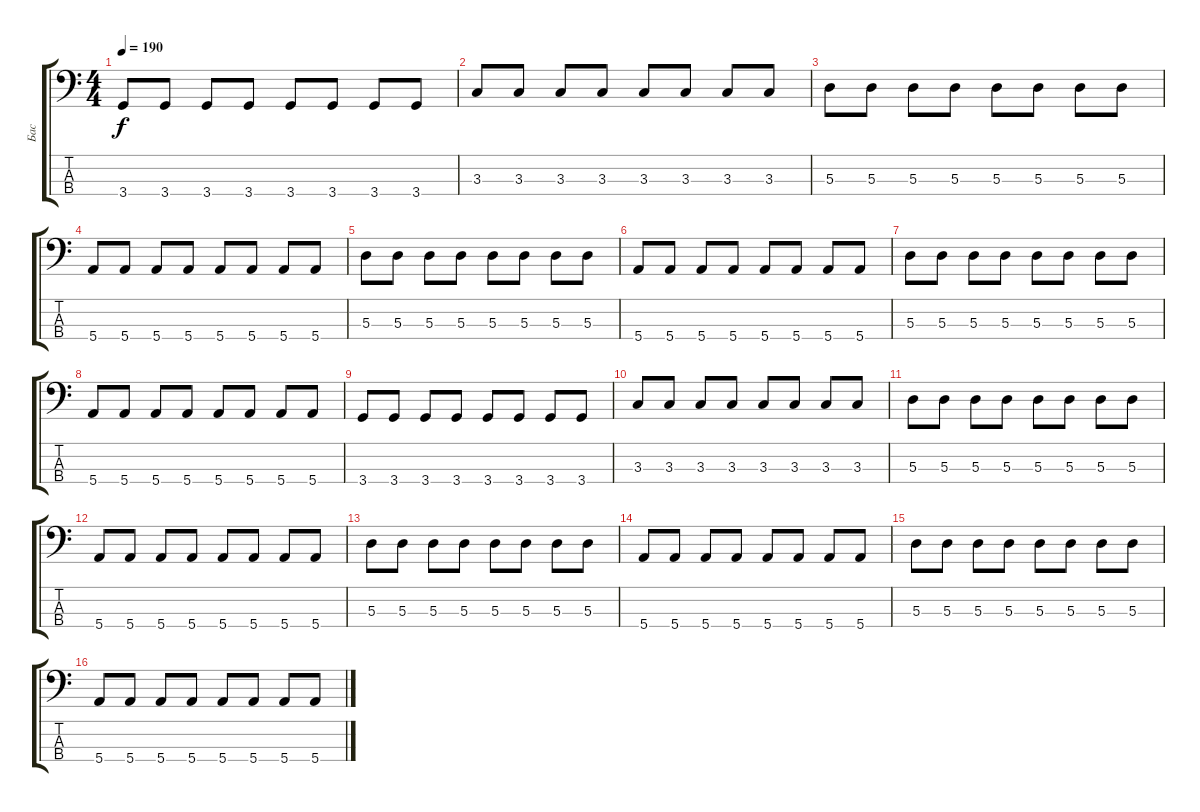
\track ("Бас" "Бас") {instrument electricbassfinger}
\staff {score tabs}
\tuning (G2 D2 A1 E1) {hide}
\ts (4 4)
\tempo 190
\clef f4
\ks c
3.4.8{dy f} 3.4.8 3.4.8 3.4.8 3.4.8 3.4.8 3.4.8 3.4.8 |
3.3.8 3.3.8 3.3.8 3.3.8 3.3.8 3.3.8 3.3.8 3.3.8 |
5.3.8 5.3.8 5.3.8 5.3.8 5.3.8 5.3.8 5.3.8 5.3.8 |
5.4.8 5.4.8 5.4.8 5.4.8 5.4.8 5.4.8 5.4.8 5.4.8 |
5.3.8 5.3.8 5.3.8 5.3.8 5.3.8 5.3.8 5.3.8 5.3.8 |
5.4.8 5.4.8 5.4.8 5.4.8 5.4.8 5.4.8 5.4.8 5.4.8 |
5.3.8 5.3.8 5.3.8 5.3.8 5.3.8 5.3.8 5.3.8 5.3.8 |
5.4.8 5.4.8 5.4.8 5.4.8 5.4.8 5.4.8 5.4.8 5.4.8 |
3.4.8 3.4.8 3.4.8 3.4.8 3.4.8 3.4.8 3.4.8 3.4.8 |
3.3.8 3.3.8 3.3.8 3.3.8 3.3.8 3.3.8 3.3.8 3.3.8 |
5.3.8 5.3.8 5.3.8 5.3.8 5.3.8 5.3.8 5.3.8 5.3.8 |
5.4.8 5.4.8 5.4.8 5.4.8 5.4.8 5.4.8 5.4.8 5.4.8 |
5.3.8 5.3.8 5.3.8 5.3.8 5.3.8 5.3.8 5.3.8 5.3.8 |
5.4.8 5.4.8 5.4.8 5.4.8 5.4.8 5.4.8 5.4.8 5.4.8 |
5.3.8 5.3.8 5.3.8 5.3.8 5.3.8 5.3.8 5.3.8 5.3.8 |
5.4.8 5.4.8 5.4.8 5.4.8 5.4.8 5.4.8 5.4.8 5.4.8
